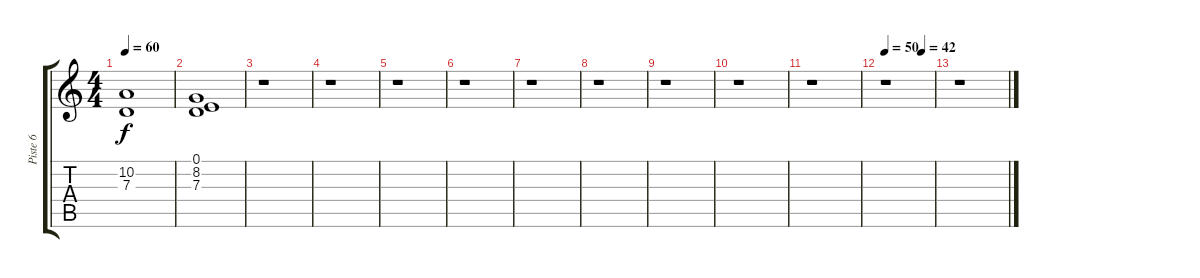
\track ("Piste 6" "Piste 6") {instrument lead2sawtooth}
\staff {score tabs}
\tuning (E4 B3 G3 D3 A2 E2) {hide}
\ts (4 4)
\tempo 60
\clef g2
\ks c
(10.2 7.3).1{dy f} |
(0.1{t} 8.2 7.3).1 |
r.1 |
r.1 |
r.1 |
r.1 |
r.1 |
r.1 |
r.1 |
r.1 |
r.1 |
\tempo 50
\tempo (42 0.75)
r.1 |
r.1
